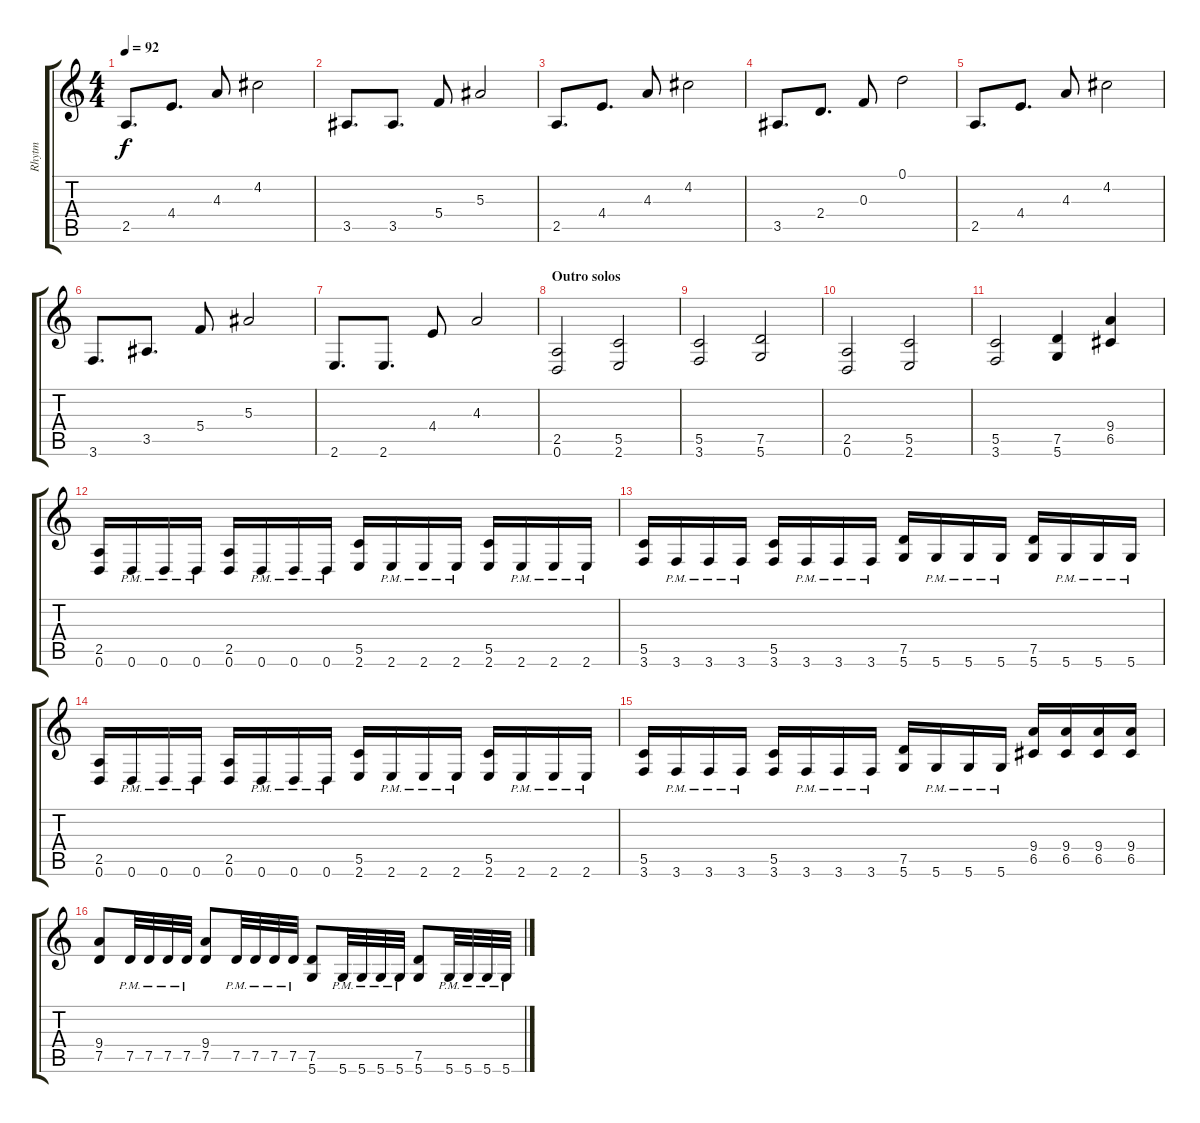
\track ("Rhytm" "Rhytm") {instrument distortionguitar}
\staff {score tabs}
\tuning (D4 A3 F3 C3 G2 D2) {hide}
\ts (4 4)
\tempo 92
\clef g2
\ks c
2.5.8{d dy f} 4.4.8{d} 4.3.8 4.2.2 |
3.5.8{d} 3.5.8{d} 5.4.8 5.3.2 |
2.5.8{d} 4.4.8{d} 4.3.8 4.2.2 |
3.5.8{d} 2.4.8{d} 0.3.8 0.1.2 |
2.5.8{d} 4.4.8{d} 4.3.8 4.2.2 |
3.6.8{d} 3.5.8{d} 5.4.8 5.3.2 |
2.6.8{d} 2.6.8{d} 4.4.8 4.3.2 |
\section ("" "Outro solos")
(2.5 0.6).2 (5.5 2.6).2 |
(5.5 3.6).2 (7.5 5.6).2 |
(2.5 0.6).2 (5.5 2.6).2 |
(5.5 3.6).2 (7.5 5.6).4 (9.4 6.5).4 |
(2.5 0.6).16 0.6{pm}.16 0.6{pm}.16 0.6{pm}.16 (2.5 0.6).16 0.6{pm}.16 0.6{pm}.16 0.6{pm}.16 (5.5 2.6).16 2.6{pm}.16 2.6{pm}.16 2.6{pm}.16 (5.5 2.6).16 2.6{pm}.16 2.6{pm}.16 2.6{pm}.16 |
(5.5 3.6).16 3.6{pm}.16 3.6{pm}.16 3.6{pm}.16 (5.5 3.6).16 3.6{pm}.16 3.6{pm}.16 3.6{pm}.16 (7.5 5.6).16 5.6{pm}.16 5.6{pm}.16 5.6{pm}.16 (7.5 5.6).16 5.6{pm}.16 5.6{pm}.16 5.6{pm}.16 |
(2.5 0.6).16 0.6{pm}.16 0.6{pm}.16 0.6{pm}.16 (2.5 0.6).16 0.6{pm}.16 0.6{pm}.16 0.6{pm}.16 (5.5 2.6).16 2.6{pm}.16 2.6{pm}.16 2.6{pm}.16 (5.5 2.6).16 2.6{pm}.16 2.6{pm}.16 2.6{pm}.16 |
(5.5 3.6).16 3.6{pm}.16 3.6{pm}.16 3.6{pm}.16 (5.5 3.6).16 3.6{pm}.16 3.6{pm}.16 3.6{pm}.16 (7.5 5.6).16 5.6{pm}.16 5.6{pm}.16 5.6{pm}.16 (9.4 6.5).16 (9.4 6.5).16 (9.4 6.5).16 (9.4 6.5).16 |
(9.4 7.5).8 7.5{pm}.32 7.5{pm}.32 7.5{pm}.32 7.5{pm}.32 (9.4 7.5).8 7.5{pm}.32 7.5{pm}.32 7.5{pm}.32 7.5{pm}.32 (7.5 5.6).8 5.6{pm}.32 5.6{pm}.32 5.6{pm}.32 5.6{pm}.32 (7.5 5.6).8 5.6{pm}.32 5.6{pm}.32 5.6{pm}.32 5.6{pm}.32
